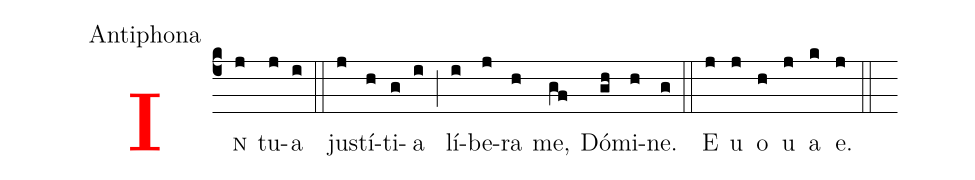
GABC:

office-part: Antiphona;
%%
<v>\bf\textcolor{red}{I}</v><v>\sc{n}</v>(c4j) tu(j)a(i) (::) ju(j)stí(h)ti(g)a(i) (;) lí(i)be(j)ra(h) me,(gf) Dó(gh)mi(h)ne.(g) (::) E(j) u(j) o(h) u(j) a(k) e.(j) (::)
